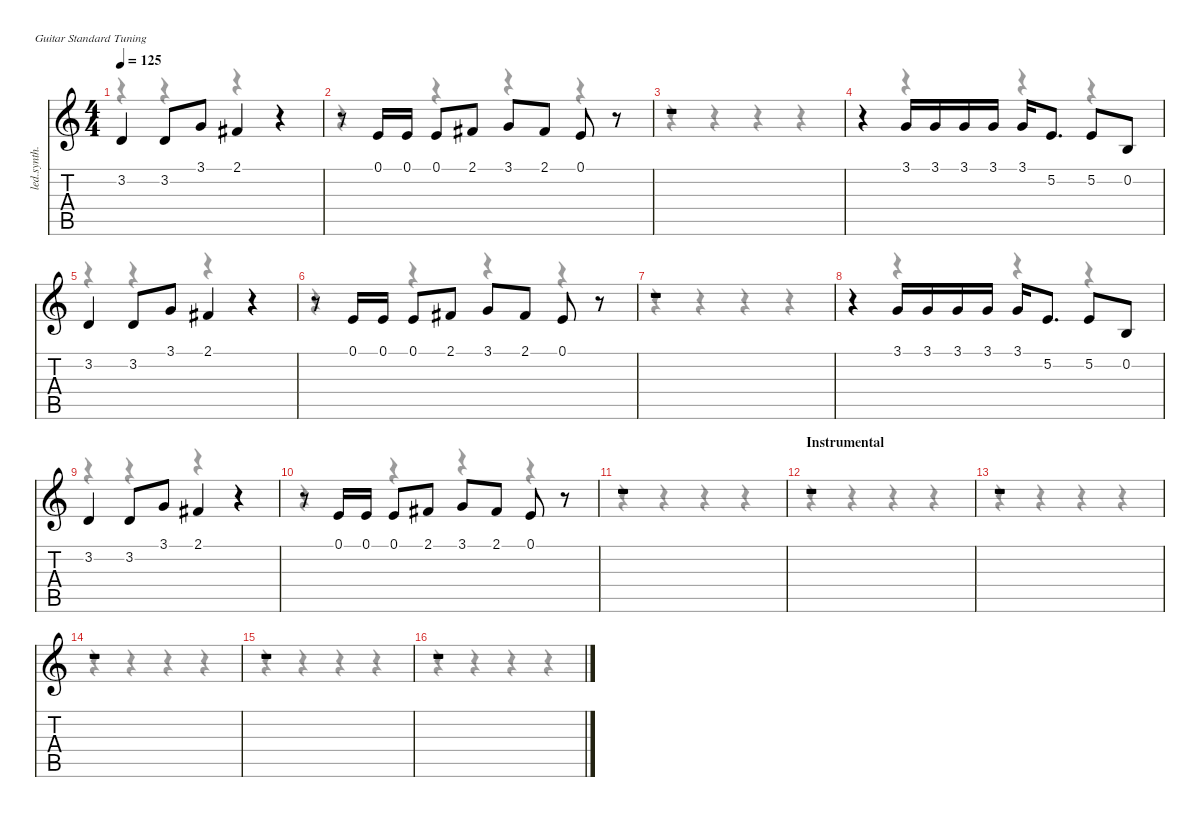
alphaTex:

\defaultSystemsLayout 4
\hideDynamics
\bracketExtendMode nobrackets
\otherSystemsTrackNameOrientation horizontal
\track ("Vocal" "led.synth.") {instrument lead6voice}
\staff {score tabs}
\tuning (E4 B3 G3 D3 A2 E2)
\voice
\ts (4 4)
\tempo 125
\clef g2
\ks c
3.2.4{dy f beam Up} 3.2.8{beam Up} 3.1.8{beam Up} 2.1{acc #}.4{beam Up} r.4{beam Up} |
r.8{beam Up} 0.1.16{beam Up} 0.1.16{beam Up} 0.1.8{beam Up} 2.1{acc #}.8{beam Up} 3.1.8{beam Up} 2.1{acc #}.8{beam Up} 0.1.8{beam Up} r.8{beam Up} |
r.1{beam Up} |
r.4{beam Up} 3.1.16{beam Up} 3.1.16{beam Up} 3.1.16{beam Up} 3.1.16{beam Up} 3.1.16{beam Up} 5.2.8{d beam Up} 5.2.8{beam Up} 0.2.8{beam Up} |
3.2.4{beam Up} 3.2.8{beam Up} 3.1.8{beam Up} 2.1{acc #}.4{beam Up} r.4{beam Up} |
r.8{beam Up} 0.1.16{beam Up} 0.1.16{beam Up} 0.1.8{beam Up} 2.1{acc #}.8{beam Up} 3.1.8{beam Up} 2.1{acc #}.8{beam Up} 0.1.8{beam Up} r.8{beam Up} |
r.1{beam Up} |
r.4{beam Up} 3.1.16{beam Up} 3.1.16{beam Up} 3.1.16{beam Up} 3.1.16{beam Up} 3.1.16{beam Up} 5.2.8{d beam Up} 5.2.8{beam Up} 0.2.8{beam Up} |
3.2.4{beam Up} 3.2.8{beam Up} 3.1.8{beam Up} 2.1{acc #}.4{beam Up} r.4{beam Up} |
r.8{beam Up} 0.1.16{beam Up} 0.1.16{beam Up} 0.1.8{beam Up} 2.1{acc #}.8{beam Up} 3.1.8{beam Up} 2.1{acc #}.8{beam Up} 0.1.8{beam Up} r.8{beam Up} |
r.1{beam Up} |
\section ("" "Instrumental")
r.1{beam Up} |
r.1{beam Up} |
r.1{beam Up} |
r.1{beam Up} |
r.1{beam Up}
\voice
\clef g2
\ottava regular
\simile none
\ks c
r.4{dy mf beam Down} r.4{beam Down} r.4{beam Down} r.4{beam Down} |
r.4{beam Down} r.4{beam Down} r.4{beam Down} r.4{beam Down} |
r.4{beam Down} r.4{beam Down} r.4{beam Down} r.4{beam Down} |
r.4{beam Down} r.4{beam Down} r.4{beam Down} r.4{beam Down} |
r.4{beam Down} r.4{beam Down} r.4{beam Down} r.4{beam Down} |
r.4{beam Down} r.4{beam Down} r.4{beam Down} r.4{beam Down} |
r.4{beam Down} r.4{beam Down} r.4{beam Down} r.4{beam Down} |
r.4{beam Down} r.4{beam Down} r.4{beam Down} r.4{beam Down} |
r.4{beam Down} r.4{beam Down} r.4{beam Down} r.4{beam Down} |
r.4{beam Down} r.4{beam Down} r.4{beam Down} r.4{beam Down} |
r.4{beam Down} r.4{beam Down} r.4{beam Down} r.4{beam Down} |
r.4{beam Down} r.4{beam Down} r.4{beam Down} r.4{beam Down} |
r.4{beam Down} r.4{beam Down} r.4{beam Down} r.4{beam Down} |
r.4{beam Down} r.4{beam Down} r.4{beam Down} r.4{beam Down} |
r.4{beam Down} r.4{beam Down} r.4{beam Down} r.4{beam Down} |
r.4{beam Down} r.4{beam Down} r.4{beam Down} r.4{beam Down}
